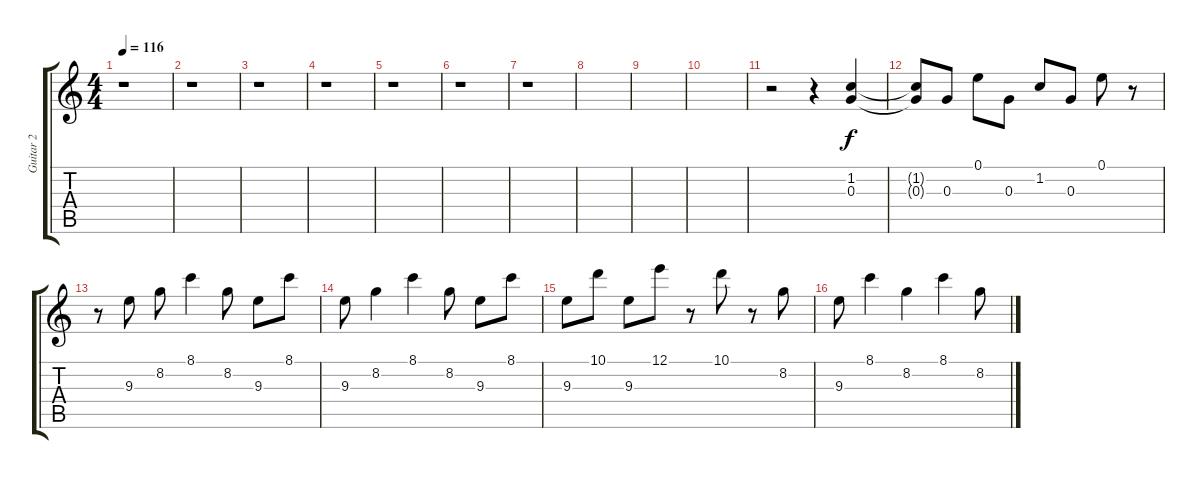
\track ("Guitar 2" "Guitar 2") {instrument electricguitarclean}
\staff {score tabs}
\tuning (E4 B3 G3 D3 A2 E2) {hide}
\ts (4 4)
\tempo 116
\clef g2
\ks c
r.1{dy f} |
r.1 |
r.1 |
r.1 |
r.1 |
r.1 |
r.1 |
|
|
|
r.2 r.4 (1.2 0.3).4 |
(1.2{t} 0.3{t}).8 0.3.8 0.1.8 0.3.8 1.2.8 0.3.8 0.1.8 r.8 |
r.8 9.3.8 8.2.8 8.1.4 8.2.8 9.3.8 8.1.8 |
9.3.8 8.2.4 8.1.4 8.2.8 9.3.8 8.1.8 |
9.3.8 10.1.8 9.3.8 12.1.8 r.8 10.1.8 r.8 8.2.8 |
9.3.8 8.1.4 8.2.4 8.1.4 8.2.8
